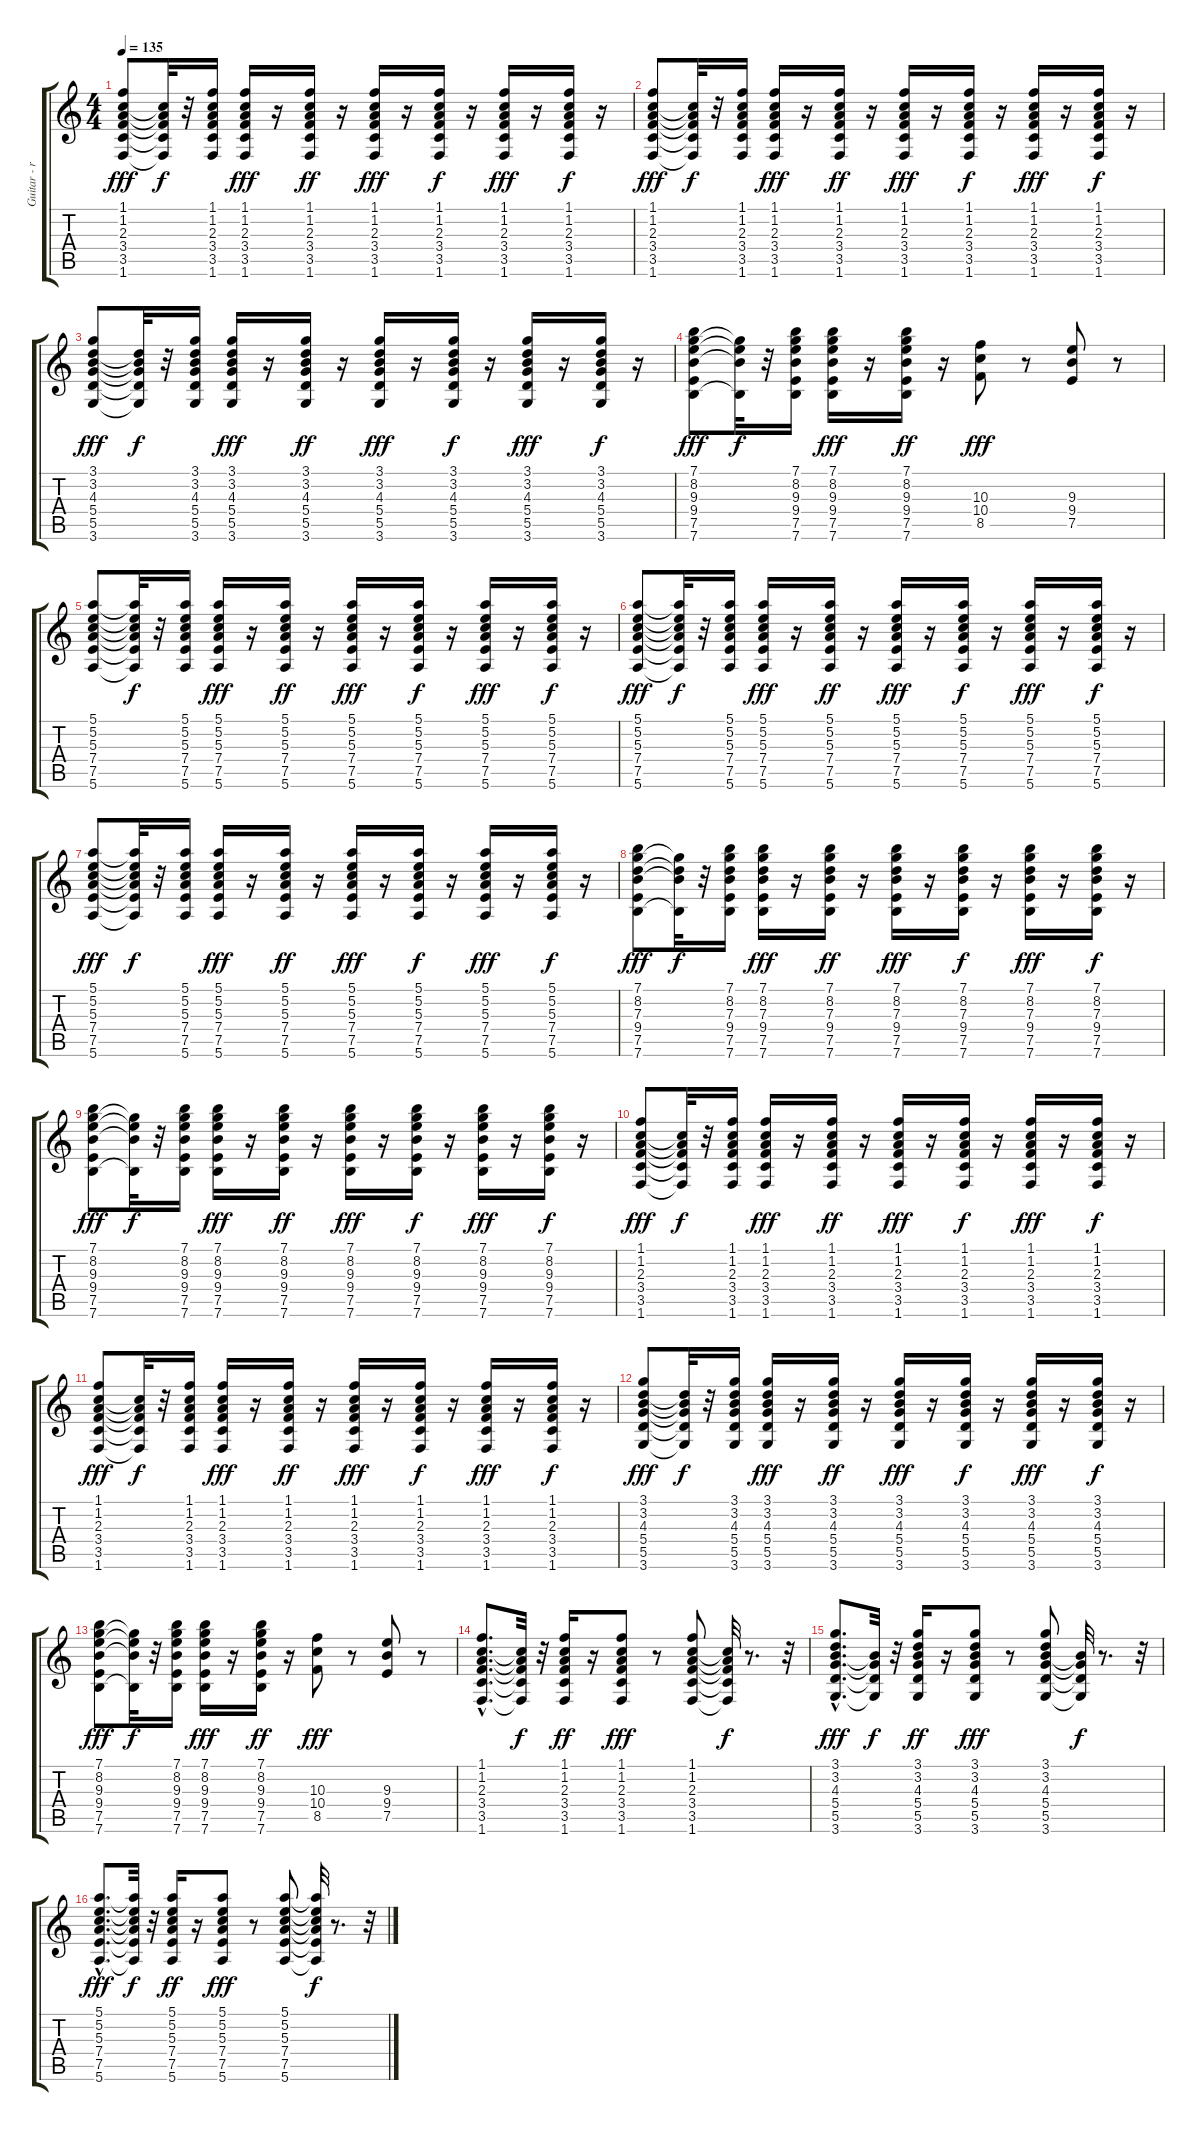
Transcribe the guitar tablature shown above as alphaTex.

\track ("Guitar - rithm" "Guitar - r") {instrument acousticguitarsteel}
\staff {score tabs}
\tuning (E4 B3 G3 D3 A2 E2) {hide}
\ts (4 4)
\tempo 135
\clef g2
\ks c
(1.1 1.2 2.3 3.4 3.5 1.6).8{dy fff} (1.2{t} 2.3{t} 3.4{t} 3.5{t} 1.6{t}).32{dy f} r.32 (1.1 1.2 2.3 3.4 3.5 1.6).16 (1.1 1.2 2.3 3.4 3.5 1.6).16{dy fff} r.16 (1.1 1.2 2.3 3.4 3.5 1.6).16{dy ff} r.16 (1.1 1.2 2.3 3.4 3.5 1.6).16{dy fff} r.16 (1.1 1.2 2.3 3.4 3.5 1.6).16{dy f} r.16 (1.1 1.2 2.3 3.4 3.5 1.6).16{dy fff} r.16 (1.1 1.2 2.3 3.4 3.5 1.6).16{dy f} r.16 |
(1.1 1.2 2.3 3.4 3.5 1.6).8{dy fff} (1.2{t} 2.3{t} 3.4{t} 3.5{t} 1.6{t}).32{dy f} r.32 (1.1 1.2 2.3 3.4 3.5 1.6).16 (1.1 1.2 2.3 3.4 3.5 1.6).16{dy fff} r.16 (1.1 1.2 2.3 3.4 3.5 1.6).16{dy ff} r.16 (1.1 1.2 2.3 3.4 3.5 1.6).16{dy fff} r.16 (1.1 1.2 2.3 3.4 3.5 1.6).16{dy f} r.16 (1.1 1.2 2.3 3.4 3.5 1.6).16{dy fff} r.16 (1.1 1.2 2.3 3.4 3.5 1.6).16{dy f} r.16 |
(3.1 3.2 4.3 5.4 5.5 3.6).8{dy fff} (3.2{t} 4.3{t} 5.4{t} 5.5{t} 3.6{t}).32{dy f} r.32 (3.1 3.2 4.3 5.4 5.5 3.6).16 (3.1 3.2 4.3 5.4 5.5 3.6).16{dy fff} r.16 (3.1 3.2 4.3 5.4 5.5 3.6).16{dy ff} r.16 (3.1 3.2 4.3 5.4 5.5 3.6).16{dy fff} r.16 (3.1 3.2 4.3 5.4 5.5 3.6).16{dy f} r.16 (3.1 3.2 4.3 5.4 5.5 3.6).16{dy fff} r.16 (3.1 3.2 4.3 5.4 5.5 3.6).16{dy f} r.16 |
(7.1 8.2 9.3 9.4 7.5 7.6).8{dy fff} (8.2{t} 9.3{t} 9.4{t} 7.6{t}).32{dy f} r.32 (7.1 8.2 9.3 9.4 7.5 7.6).16 (7.1 8.2 9.3 9.4 7.5 7.6).16{dy fff} r.16 (7.1 8.2 9.3 9.4 7.5 7.6).16{dy ff} r.16 (10.3 10.4 8.5).8{dy fff} r.8 (9.3 9.4 7.5).8 r.8 |
(5.1 5.2 5.3 7.4 7.5 5.6).8 (5.1{t} 5.2{t} 5.3{t} 7.4{t} 7.5{t} 5.6{t}).32{dy f} r.32 (5.1 5.2 5.3 7.4 7.5 5.6).16 (5.1 5.2 5.3 7.4 7.5 5.6).16{dy fff} r.16 (5.1 5.2 5.3 7.4 7.5 5.6).16{dy ff} r.16 (5.1 5.2 5.3 7.4 7.5 5.6).16{dy fff} r.16 (5.1 5.2 5.3 7.4 7.5 5.6).16{dy f} r.16 (5.1 5.2 5.3 7.4 7.5 5.6).16{dy fff} r.16 (5.1 5.2 5.3 7.4 7.5 5.6).16{dy f} r.16 |
(5.1 5.2 5.3 7.4 7.5 5.6).8{dy fff} (5.1{t} 5.2{t} 5.3{t} 7.4{t} 7.5{t} 5.6{t}).32{dy f} r.32 (5.1 5.2 5.3 7.4 7.5 5.6).16 (5.1 5.2 5.3 7.4 7.5 5.6).16{dy fff} r.16 (5.1 5.2 5.3 7.4 7.5 5.6).16{dy ff} r.16 (5.1 5.2 5.3 7.4 7.5 5.6).16{dy fff} r.16 (5.1 5.2 5.3 7.4 7.5 5.6).16{dy f} r.16 (5.1 5.2 5.3 7.4 7.5 5.6).16{dy fff} r.16 (5.1 5.2 5.3 7.4 7.5 5.6).16{dy f} r.16 |
(5.1 5.2 5.3 7.4 7.5 5.6).8{dy fff} (5.1{t} 5.2{t} 5.3{t} 7.4{t} 7.5{t} 5.6{t}).32{dy f} r.32 (5.1 5.2 5.3 7.4 7.5 5.6).16 (5.1 5.2 5.3 7.4 7.5 5.6).16{dy fff} r.16 (5.1 5.2 5.3 7.4 7.5 5.6).16{dy ff} r.16 (5.1 5.2 5.3 7.4 7.5 5.6).16{dy fff} r.16 (5.1 5.2 5.3 7.4 7.5 5.6).16{dy f} r.16 (5.1 5.2 5.3 7.4 7.5 5.6).16{dy fff} r.16 (5.1 5.2 5.3 7.4 7.5 5.6).16{dy f} r.16 |
(7.1 8.2 7.3 9.4 7.5 7.6).8{dy fff} (8.2{t} 7.3{t} 9.4{t} 7.6{t}).32{dy f} r.32 (7.1 8.2 7.3 9.4 7.5 7.6).16 (7.1 8.2 7.3 9.4 7.5 7.6).16{dy fff} r.16 (7.1 8.2 7.3 9.4 7.5 7.6).16{dy ff} r.16 (7.1 8.2 7.3 9.4 7.5 7.6).16{dy fff} r.16 (7.1 8.2 7.3 9.4 7.5 7.6).16{dy f} r.16 (7.1 8.2 7.3 9.4 7.5 7.6).16{dy fff} r.16 (7.1 8.2 7.3 9.4 7.5 7.6).16{dy f} r.16 |
(7.1 8.2 9.3 9.4 7.5 7.6).8{dy fff} (8.2{t} 9.3{t} 9.4{t} 7.6{t}).32{dy f} r.32 (7.1 8.2 9.3 9.4 7.5 7.6).16 (7.1 8.2 9.3 9.4 7.5 7.6).16{dy fff} r.16 (7.1 8.2 9.3 9.4 7.5 7.6).16{dy ff} r.16 (7.1 8.2 9.3 9.4 7.5 7.6).16{dy fff} r.16 (7.1 8.2 9.3 9.4 7.5 7.6).16{dy f} r.16 (7.1 8.2 9.3 9.4 7.5 7.6).16{dy fff} r.16 (7.1 8.2 9.3 9.4 7.5 7.6).16{dy f} r.16 |
(1.1 1.2 2.3 3.4 3.5 1.6).8{dy fff} (1.2{t} 2.3{t} 3.4{t} 3.5{t} 1.6{t}).32{dy f} r.32 (1.1 1.2 2.3 3.4 3.5 1.6).16 (1.1 1.2 2.3 3.4 3.5 1.6).16{dy fff} r.16 (1.1 1.2 2.3 3.4 3.5 1.6).16{dy ff} r.16 (1.1 1.2 2.3 3.4 3.5 1.6).16{dy fff} r.16 (1.1 1.2 2.3 3.4 3.5 1.6).16{dy f} r.16 (1.1 1.2 2.3 3.4 3.5 1.6).16{dy fff} r.16 (1.1 1.2 2.3 3.4 3.5 1.6).16{dy f} r.16 |
(1.1 1.2 2.3 3.4 3.5 1.6).8{dy fff} (1.2{t} 2.3{t} 3.4{t} 3.5{t} 1.6{t}).32{dy f} r.32 (1.1 1.2 2.3 3.4 3.5 1.6).16 (1.1 1.2 2.3 3.4 3.5 1.6).16{dy fff} r.16 (1.1 1.2 2.3 3.4 3.5 1.6).16{dy ff} r.16 (1.1 1.2 2.3 3.4 3.5 1.6).16{dy fff} r.16 (1.1 1.2 2.3 3.4 3.5 1.6).16{dy f} r.16 (1.1 1.2 2.3 3.4 3.5 1.6).16{dy fff} r.16 (1.1 1.2 2.3 3.4 3.5 1.6).16{dy f} r.16 |
(3.1 3.2 4.3 5.4 5.5 3.6).8{dy fff} (3.2{t} 4.3{t} 5.4{t} 5.5{t} 3.6{t}).32{dy f} r.32 (3.1 3.2 4.3 5.4 5.5 3.6).16 (3.1 3.2 4.3 5.4 5.5 3.6).16{dy fff} r.16 (3.1 3.2 4.3 5.4 5.5 3.6).16{dy ff} r.16 (3.1 3.2 4.3 5.4 5.5 3.6).16{dy fff} r.16 (3.1 3.2 4.3 5.4 5.5 3.6).16{dy f} r.16 (3.1 3.2 4.3 5.4 5.5 3.6).16{dy fff} r.16 (3.1 3.2 4.3 5.4 5.5 3.6).16{dy f} r.16 |
(7.1 8.2 9.3 9.4 7.5 7.6).8{dy fff} (8.2{t} 9.3{t} 9.4{t} 7.6{t}).32{dy f} r.32 (7.1 8.2 9.3 9.4 7.5 7.6).16 (7.1 8.2 9.3 9.4 7.5 7.6).16{dy fff} r.16 (7.1 8.2 9.3 9.4 7.5 7.6).16{dy ff} r.16 (10.3 10.4 8.5).8{dy fff} r.8 (9.3 9.4 7.5).8 r.8 |
(1.1{hac} 1.2{hac} 2.3{hac} 3.4{hac} 3.5{hac} 1.6{hac}).8{d} (1.2{t} 2.3{t} 3.4{t} 3.5{t} 1.6{t}).32{dy f} r.32 (1.1 1.2 2.3 3.4 3.5 1.6).16{dy ff} r.16 (1.1 1.2 2.3 3.4 3.5 1.6).8{dy fff} r.8 (1.1 1.2 2.3 3.4 3.5 1.6).8 (1.2{t} 2.3{t} 3.4{t} 3.5{t} 1.6{t}).32{dy f} r.8{d} r.32 |
(3.1{hac} 3.2{hac} 4.3{hac} 5.4{hac} 5.5{hac} 3.6{hac}).8{d dy fff} (4.3{t} 5.4{t} 5.5{t} 3.6{t}).32{dy f} r.32 (3.1 3.2 4.3 5.4 5.5 3.6).16{dy ff} r.16 (3.1 3.2 4.3 5.4 5.5 3.6).8{dy fff} r.8 (3.1 3.2 4.3 5.4 5.5 3.6).8 (4.3{t} 5.4{t} 5.5{t} 3.6{t}).32{dy f} r.8{d} r.32 |
(5.1{hac} 5.2{hac} 5.3{hac} 7.4{hac} 7.5{hac} 5.6{hac}).8{d dy fff} (5.1{t} 5.2{t} 5.3{t} 7.4{t} 7.5{t} 5.6{t}).32{dy f} r.32 (5.1 5.2 5.3 7.4 7.5 5.6).16{dy ff} r.16 (5.1 5.2 5.3 7.4 7.5 5.6).8{dy fff} r.8 (5.1 5.2 5.3 7.4 7.5 5.6).8 (5.1{t} 5.2{t} 5.3{t} 7.4{t} 7.5{t} 5.6{t}).32{dy f} r.8{d} r.32
